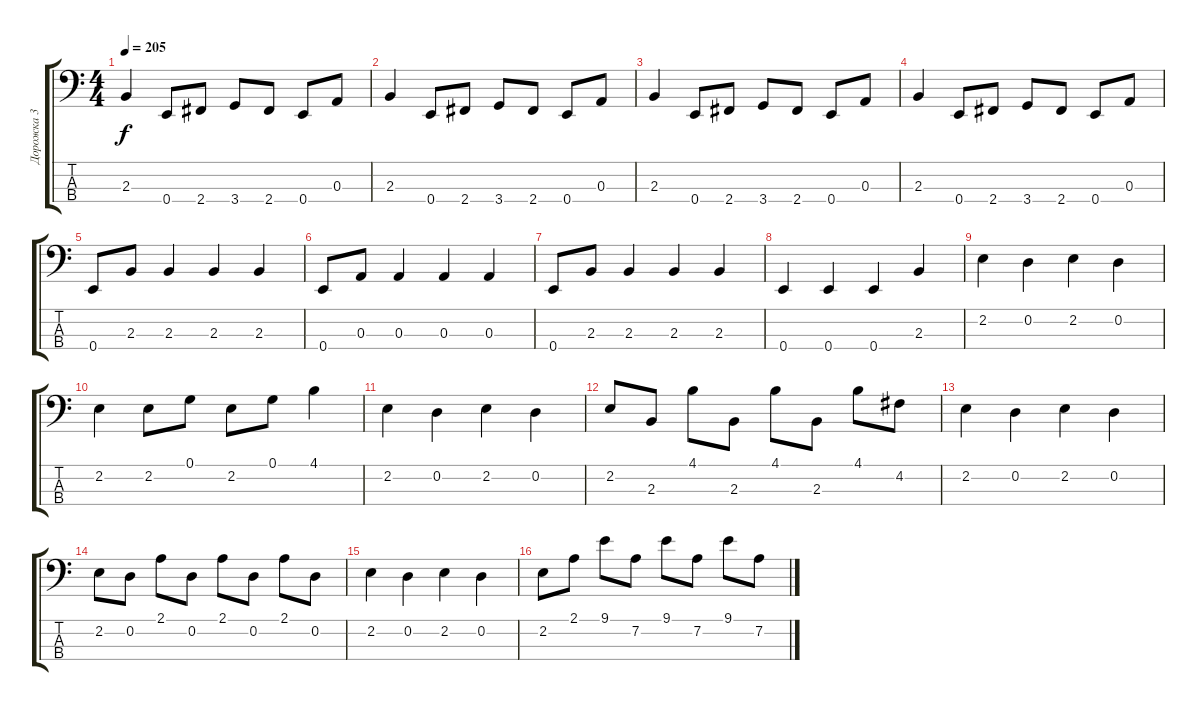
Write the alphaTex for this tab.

\track ("Дорожка 3" "Дорожка 3") {instrument electricbassfinger}
\staff {score tabs}
\tuning (G2 D2 A1 E1) {hide}
\ts (4 4)
\tempo 205
\clef f4
\ks c
2.3.4{dy f} 0.4.8 2.4.8 3.4.8 2.4.8 0.4.8 0.3.8 |
2.3.4 0.4.8 2.4.8 3.4.8 2.4.8 0.4.8 0.3.8 |
2.3.4 0.4.8 2.4.8 3.4.8 2.4.8 0.4.8 0.3.8 |
2.3.4 0.4.8 2.4.8 3.4.8 2.4.8 0.4.8 0.3.8 |
0.4.8 2.3.8 2.3.4 2.3.4 2.3.4 |
0.4.8 0.3.8 0.3.4 0.3.4 0.3.4 |
0.4.8 2.3.8 2.3.4 2.3.4 2.3.4 |
0.4.4 0.4.4 0.4.4 2.3.4 |
2.2.4 0.2.4 2.2.4 0.2.4 |
2.2.4 2.2.8 0.1.8 2.2.8 0.1.8 4.1.4 |
2.2.4 0.2.4 2.2.4 0.2.4 |
2.2.8 2.3.8 4.1.8 2.3.8 4.1.8 2.3.8 4.1.8 4.2.8 |
2.2.4 0.2.4 2.2.4 0.2.4 |
2.2.8 0.2.8 2.1.8 0.2.8 2.1.8 0.2.8 2.1.8 0.2.8 |
2.2.4 0.2.4 2.2.4 0.2.4 |
2.2.8 2.1.8 9.1.8 7.2.8 9.1.8 7.2.8 9.1.8 7.2.8
